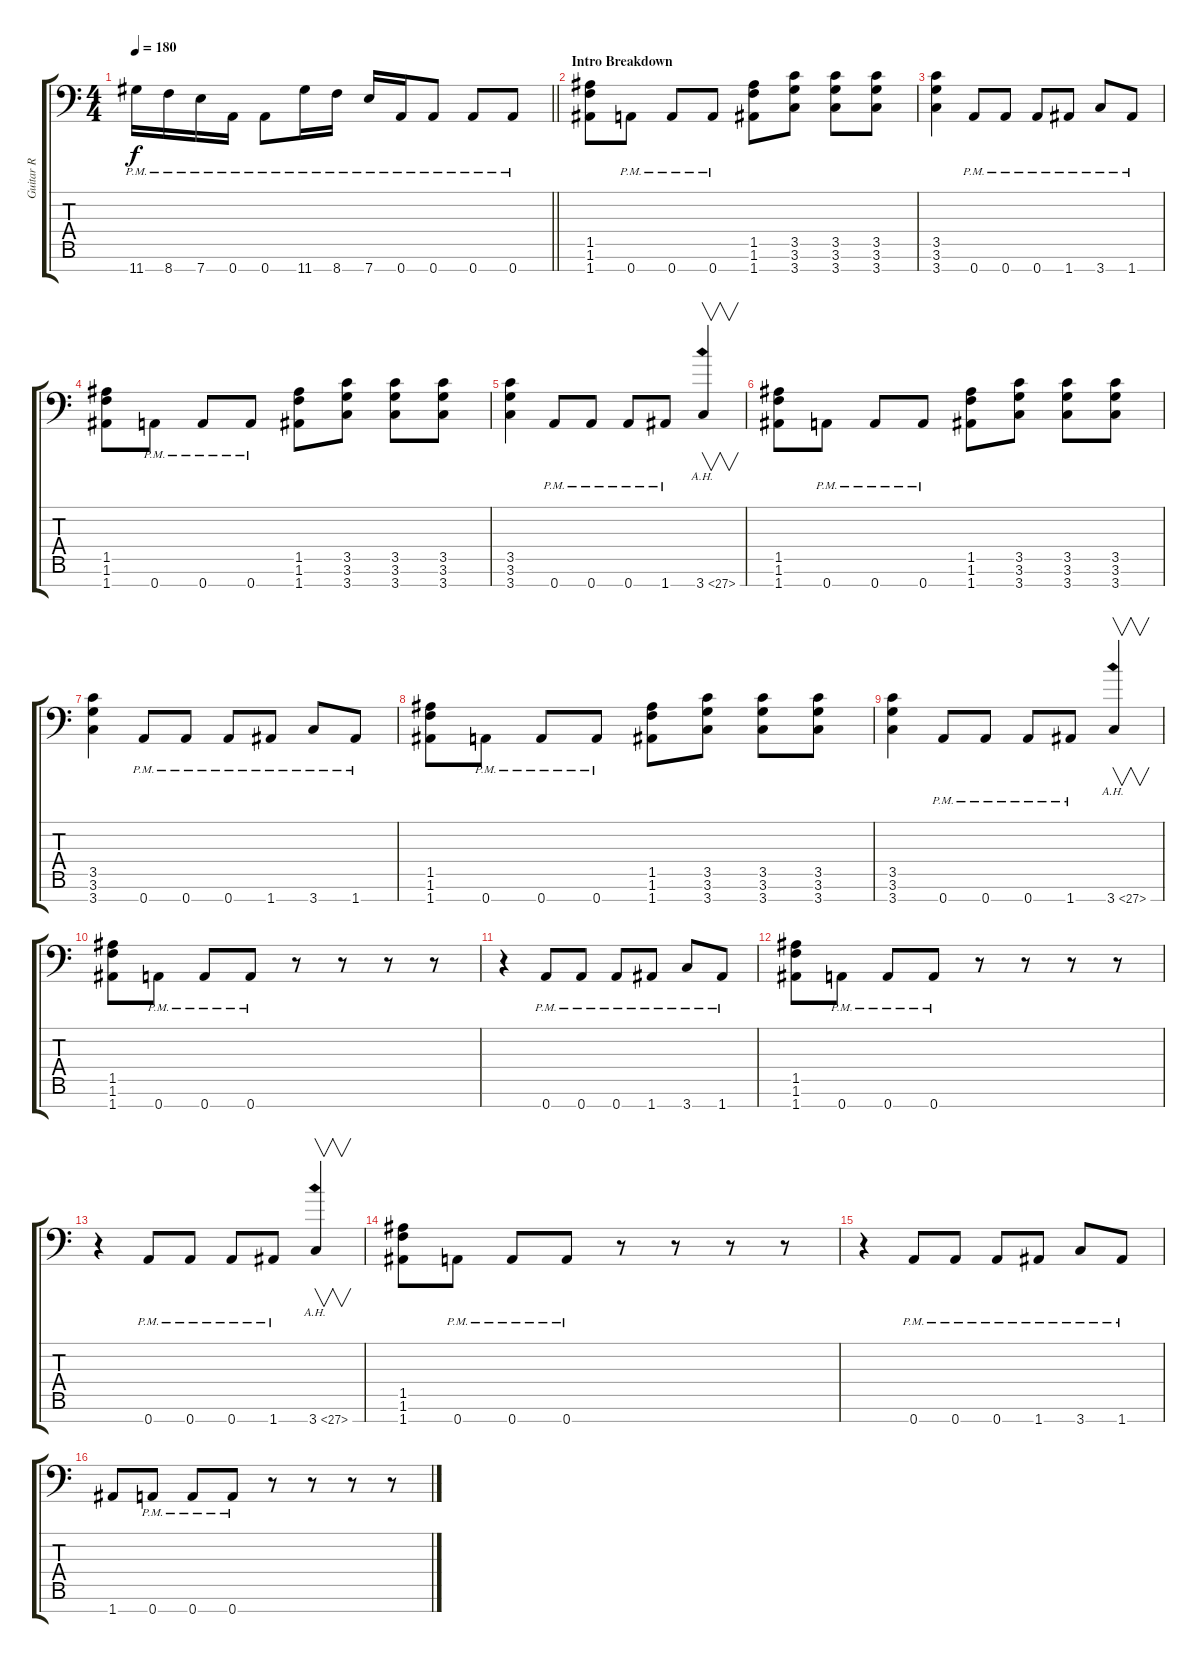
\track ("Guitar R" "Guitar R") {instrument overdrivenguitar}
\staff {score tabs}
\tuning (E4 B3 G3 D3 A2 E2 A1) {hide}
\ts (4 4)
\tempo 180
\clef f4
\barLineRight lightlight
\ks c
11.7{pm}.16{dy f} 8.7{pm}.16 7.7{pm}.16 0.7{pm}.16 0.7{pm}.8 11.7{pm}.16 8.7{pm}.16 7.7{pm}.16 0.7{pm}.16 0.7{pm}.8 0.7{pm}.8 0.7{pm}.8 |
\section ("" "Intro Breakdown")
(1.5 1.6 1.7).8 0.7{pm}.8 0.7{pm}.8 0.7{pm}.8 (1.5 1.6 1.7).8 (3.5 3.6 3.7).8 (3.5 3.6 3.7).8 (3.5 3.6 3.7).8 |
(3.5 3.6 3.7).4 0.7{pm}.8 0.7{pm}.8 0.7{pm}.8 1.7{pm}.8 3.7{pm}.8 1.7{pm}.8 |
(1.5 1.6 1.7).8 0.7{pm}.8 0.7{pm}.8 0.7{pm}.8 (1.5 1.6 1.7).8 (3.5 3.6 3.7).8 (3.5 3.6 3.7).8 (3.5 3.6 3.7).8 |
(3.5 3.6 3.7).4 0.7{pm}.8 0.7{pm}.8 0.7{pm}.8 1.7{pm}.8 3.7{ah 24}.4{v} |
(1.5 1.6 1.7).8 0.7{pm}.8 0.7{pm}.8 0.7{pm}.8 (1.5 1.6 1.7).8 (3.5 3.6 3.7).8 (3.5 3.6 3.7).8 (3.5 3.6 3.7).8 |
(3.5 3.6 3.7).4 0.7{pm}.8 0.7{pm}.8 0.7{pm}.8 1.7{pm}.8 3.7{pm}.8 1.7{pm}.8 |
(1.5 1.6 1.7).8 0.7{pm}.8 0.7{pm}.8 0.7{pm}.8 (1.5 1.6 1.7).8 (3.5 3.6 3.7).8 (3.5 3.6 3.7).8 (3.5 3.6 3.7).8 |
(3.5 3.6 3.7).4 0.7{pm}.8 0.7{pm}.8 0.7{pm}.8 1.7{pm}.8 3.7{ah 24}.4{v} |
(1.5 1.6 1.7).8 0.7{pm}.8 0.7{pm}.8 0.7{pm}.8 r.8 r.8 r.8 r.8 |
r.4 0.7{pm}.8 0.7{pm}.8 0.7{pm}.8 1.7{pm}.8 3.7{pm}.8 1.7{pm}.8 |
(1.5 1.6 1.7).8 0.7{pm}.8 0.7{pm}.8 0.7{pm}.8 r.8 r.8 r.8 r.8 |
r.4 0.7{pm}.8 0.7{pm}.8 0.7{pm}.8 1.7{pm}.8 3.7{ah 24}.4{v} |
(1.5 1.6 1.7).8 0.7{pm}.8 0.7{pm}.8 0.7{pm}.8 r.8 r.8 r.8 r.8 |
r.4 0.7{pm}.8 0.7{pm}.8 0.7{pm}.8 1.7{pm}.8 3.7{pm}.8 1.7{pm}.8 |
1.7.8 0.7{pm}.8 0.7{pm}.8 0.7{pm}.8 r.8 r.8 r.8 r.8
